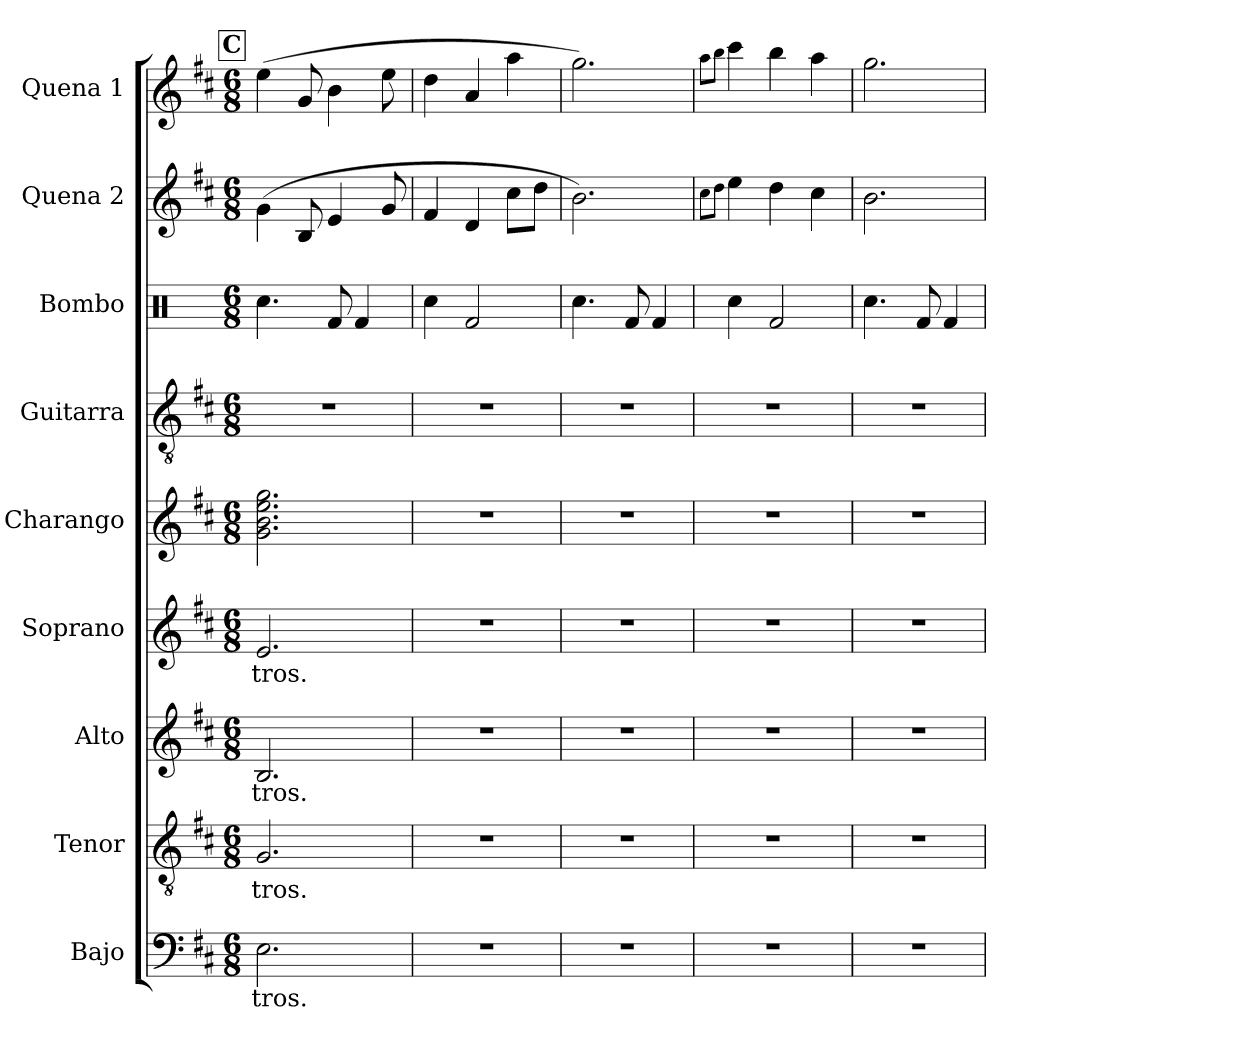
**kern	**text	**kern	**text	**kern	**text	**kern	**text	**kern	**kern	**kern	**kern	**kern
*part9	*part9	*part8	*part8	*part7	*part7	*part6	*part6	*part5	*part4	*part3	*part2	*part1
*staff9	*staff9	*staff8	*staff8	*staff7	*staff7	*staff6	*staff6	*staff5	*staff4	*staff3	*staff2	*staff1
*I"Bajo	*	*I"Tenor	*	*I"Alto	*	*I"Soprano	*	*I"Charango	*I"Guitarra	*I"Bombo	*I"Quena 2	*I"Quena 1
*I'B.	*	*I'T.	*	*I'A.	*	*I'S.	*	*I'Ch.	*I'Guit.	*I'Bmb.	*I'Qna. 2	*I'Qna. 1
*clefF4	*	*clefGv2	*	*clefG2	*	*clefG2	*	*clefG2	*clefGv2	*clefX	*clefG2	*clefG2
*k[f#c#]	*	*k[f#c#]	*	*k[f#c#]	*	*k[f#c#]	*	*k[f#c#]	*k[f#c#]	*k[]	*k[f#c#]	*k[f#c#]
*M6/8	*	*M6/8	*	*M6/8	*	*M6/8	*	*M6/8	*M6/8	*M6/8	*M6/8	*M6/8
!!LO:REH:place=s1:a:B:fs=14:t=C
=41	=41	=41	=41	=41	=41	=41	=41	=41	=41	=41	=41	=41
2.E\	-tros.	2.G/	-tros.	2.B/	-tros.	2.e/	-tros.	2.g\ 2.b\ 2.ee\ 2.gg\	2.r	4.Rcc\	(4g\	(4ee\
.	.	.	.	.	.	.	.	.	.	.	8B/	8g/
.	.	.	.	.	.	.	.	.	.	8Rf/	4e/	4b\
.	.	.	.	.	.	.	.	.	.	4Rf/	.	.
.	.	.	.	.	.	.	.	.	.	.	8g/	8ee\
=42	=42	=42	=42	=42	=42	=42	=42	=42	=42	=42	=42	=42
2.r	.	2.r	.	2.r	.	2.r	.	2.r	2.r	4Rcc\	4f#/	4dd\
.	.	.	.	.	.	.	.	.	.	2Rf/	4d/	4a/
.	.	.	.	.	.	.	.	.	.	.	8cc#\L	4aa\
.	.	.	.	.	.	.	.	.	.	.	8dd\J	.
=43	=43	=43	=43	=43	=43	=43	=43	=43	=43	=43	=43	=43
2.r	.	2.r	.	2.r	.	2.r	.	2.r	2.r	4.Rcc\	2.b\)	2.gg\)
.	.	.	.	.	.	.	.	.	.	8Rf/	.	.
.	.	.	.	.	.	.	.	.	.	4Rf/	.	.
=44	=44	=44	=44	=44	=44	=44	=44	=44	=44	=44	=44	=44
.	.	.	.	.	.	.	.	.	.	.	8qcc#\L	8qaa\L
.	.	.	.	.	.	.	.	.	.	.	8qdd\J	8qbb\J
2.r	.	2.r	.	2.r	.	2.r	.	2.r	2.r	4Rcc\	4ee\	4ccc#\
.	.	.	.	.	.	.	.	.	.	2Rf/	4dd\	4bb\
.	.	.	.	.	.	.	.	.	.	.	4cc#\	4aa\
=45	=45	=45	=45	=45	=45	=45	=45	=45	=45	=45	=45	=45
2.r	.	2.r	.	2.r	.	2.r	.	2.r	2.r	4.Rcc\	2.b\	2.gg\
.	.	.	.	.	.	.	.	.	.	8Rf/	.	.
.	.	.	.	.	.	.	.	.	.	4Rf/	.	.
=	=	=	=	=	=	=	=	=	=	=	=	=
*-	*-	*-	*-	*-	*-	*-	*-	*-	*-	*-	*-	*-
